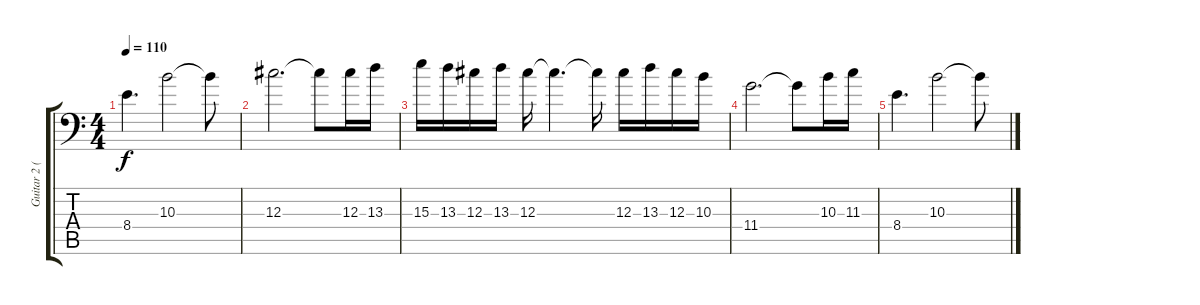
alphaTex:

\track ("Guitar 2 (Clean)" "Guitar 2 (") {instrument electricguitarclean}
\staff {score tabs}
\tuning (Bb3 Gb3 Db3 Ab2 Db2 Ab1) {hide}
\ts (4 4)
\tempo 110
\clef f4
\ks c
8.4.4{d dy f} 10.3.2 10.3{t}.8 |
12.3.2{d} 12.3{t}.8 12.3.16 13.3.16 |
15.3.16 13.3.16 12.3.16 13.3.16 12.3.16 12.3{t}.4{d} 12.3{t}.16 12.3.16 13.3.16 12.3.16 10.3.16 |
11.4.2{d} 11.4{t}.8 10.3.16 11.3.16 |
8.4.4{d} 10.3.2 10.3{t}.8
